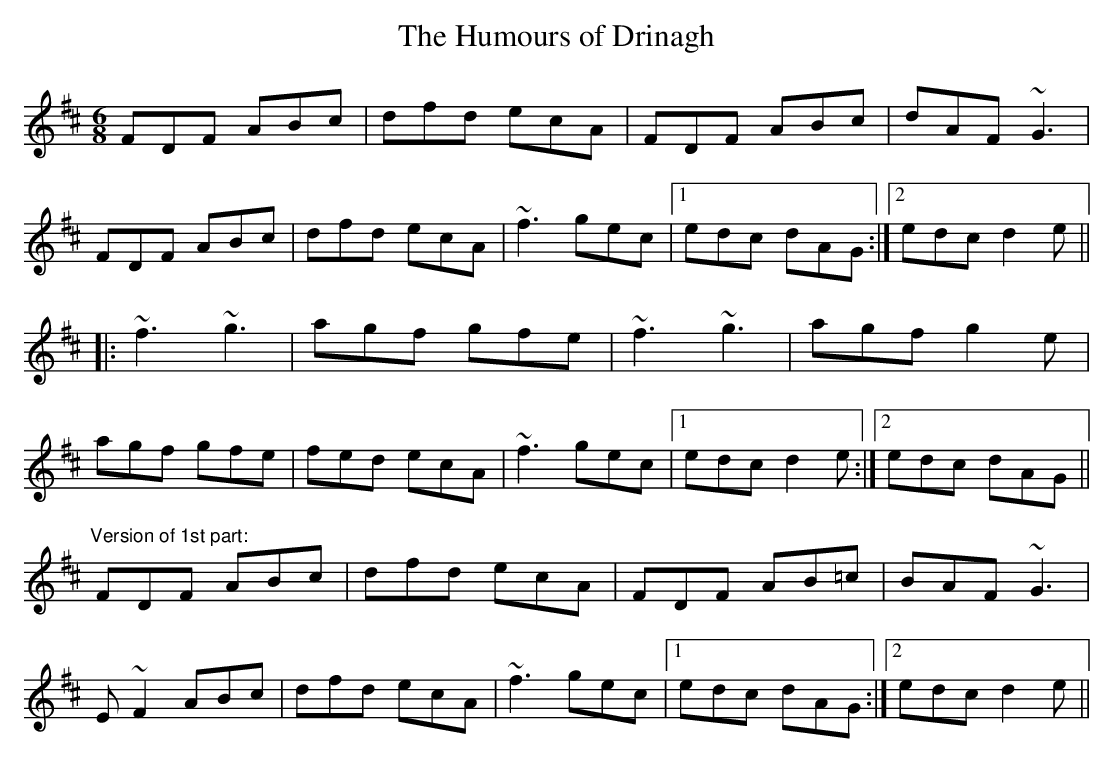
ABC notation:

X:1
T:Humours of Drinagh, The
M:6/8
K:D
FDF ABc|dfd ecA|FDF ABc|dAF ~G3|
FDF ABc|dfd ecA|~f3 gec|1 edc dAG:|2 edc d2e||
|:~f3 ~g3|agf gfe|~f3 ~g3|agf g2e|
agf gfe|fed ecA|~f3 gec|1 edc d2e:|2 edc dAG||
"Version of 1st part:"
FDF ABc|dfd ecA|FDF AB=c|BAF ~G3|
E~F2 ABc|dfd ecA|~f3 gec|1 edc dAG:|2 edc d2e||
